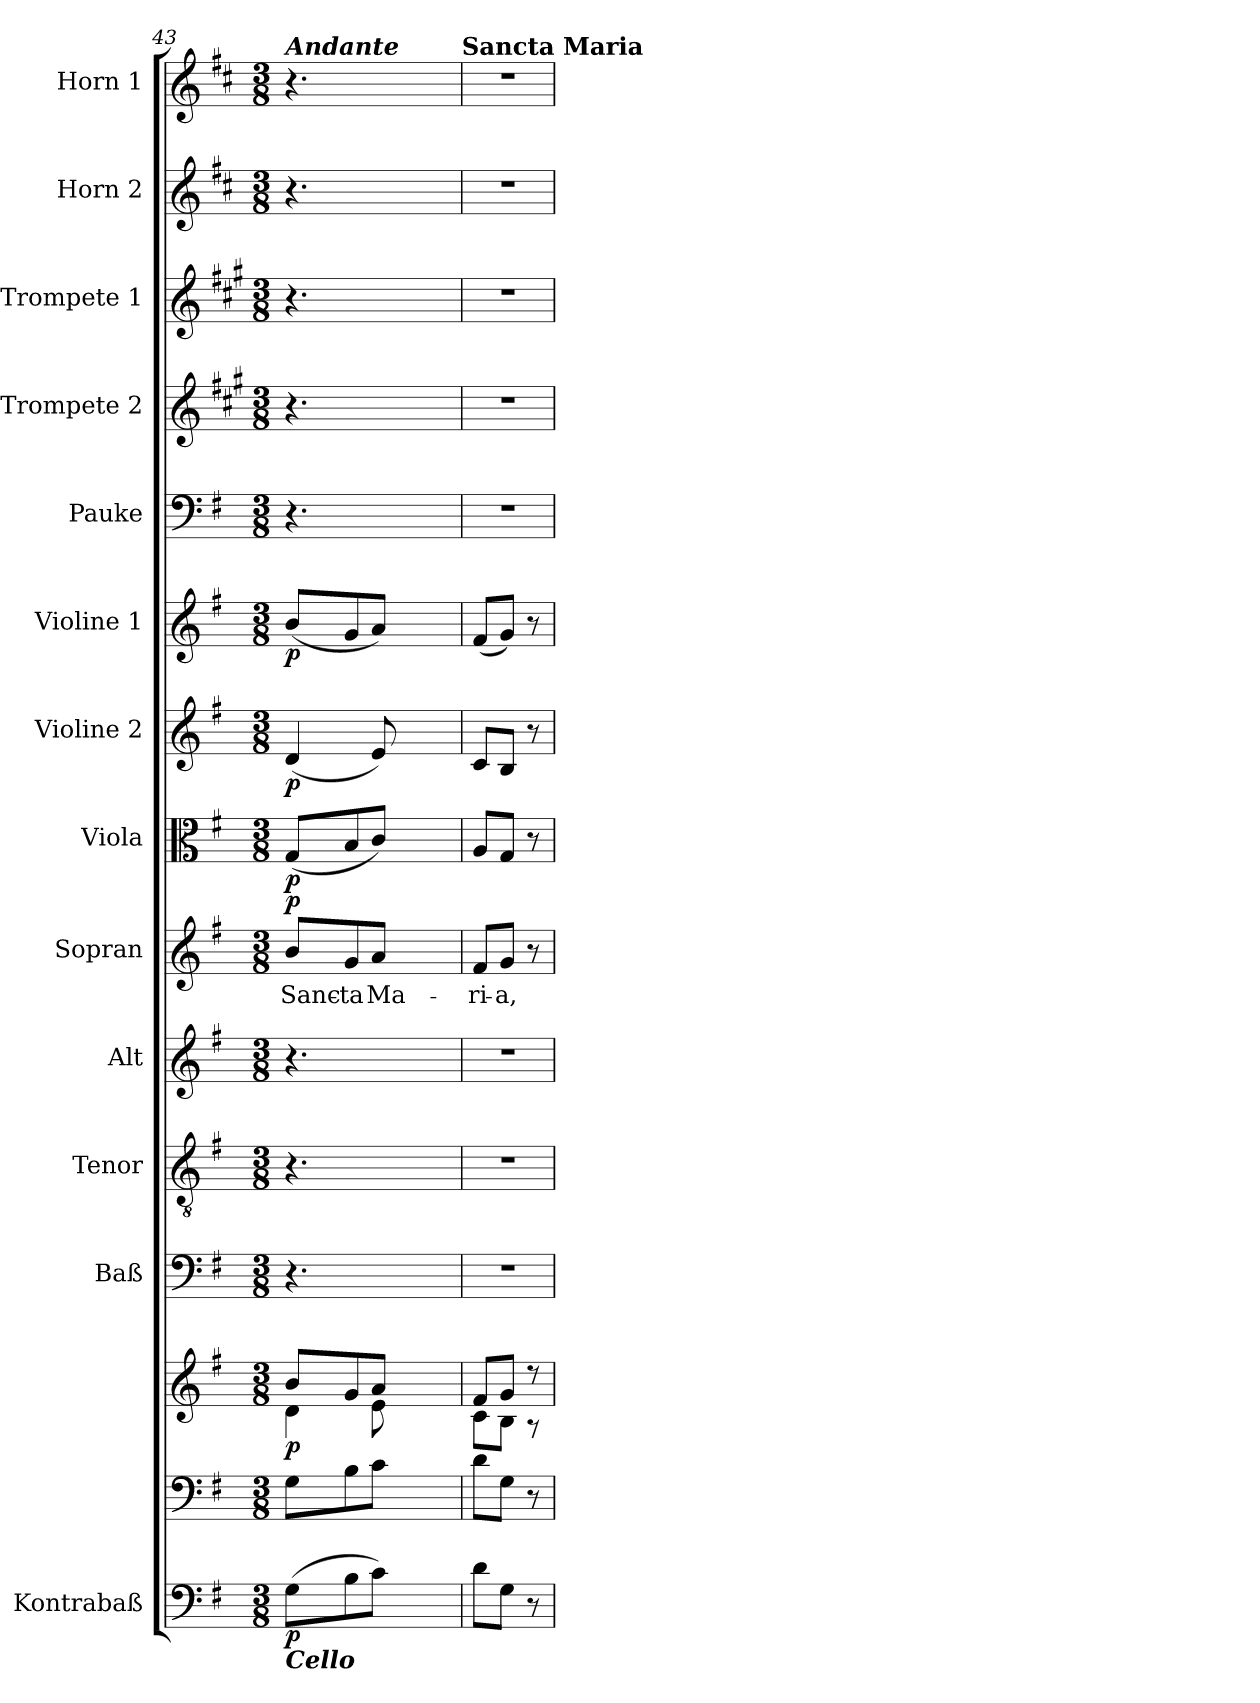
**kern	**dynam	**kern	**kern	**dynam	**kern	**kern	**kern	**kern	**text	**dynam	**kern	**dynam	**kern	**dynam	**kern	**dynam	**kern	**kern	**kern	**kern	**kern
*part14	*part14	*part13	*part13	*part13	*part12	*part11	*part10	*part9	*part9	*part9	*part8	*part8	*part7	*part7	*part6	*part6	*part5	*part4	*part3	*part2	*part1
*staff15	*staff15	*staff14	*staff13	*staff13/14	*staff12	*staff11	*staff10	*staff9	*staff9	*staff9	*staff8	*staff8	*staff7	*staff7	*staff6	*staff6	*staff5	*staff4	*staff3	*staff2	*staff1
*I"Kontrabaß	*	*	*	*	*I"Baß	*I"Tenor	*I"Alt	*I"Sopran	*	*	*I"Viola	*	*I"Violine 2	*	*I"Violine 1	*	*I"Pauke	*I"Trompete 2	*I"Trompete 1	*I"Horn 2	*I"Horn 1
*I'Kb.	*	*	*	*	*	*	*	*	*	*	*I'Vla.	*	*I'Vl. 2	*	*I'Vl. 1	*	*	*I'Tr. 2	*I'Tr. 1	*I'Hr. 2	*I'Hr. 1
!!LO:PB:g=z
*clefF4	*	*clefF4	*clefG2	*	*clefF4	*clefGv2	*clefG2	*clefG2	*	*	*clefC3	*	*clefG2	*	*clefG2	*	*clefF4	*clefG2	*clefG2	*clefG2	*clefG2
*ITrd7c12	*	*	*	*	*	*	*	*	*	*	*	*	*	*	*	*	*	*ITrd1c2	*ITrd1c2	*ITrd4c7	*ITrd4c7
*k[f#]	*	*k[f#]	*k[f#]	*	*k[f#]	*k[f#]	*k[f#]	*k[f#]	*	*	*k[f#]	*	*k[f#]	*	*k[f#]	*	*k[f#]	*k[f#]	*k[f#]	*k[f#]	*k[f#]
*G:	*	*G:	*G:	*	*G:	*G:	*G:	*G:	*	*	*G:	*	*G:	*	*G:	*	*G:	*G:	*G:	*G:	*G:
*M3/8	*	*M3/8	*M3/8	*	*M3/8	*M3/8	*M3/8	*M3/8	*	*	*M3/8	*	*M3/8	*	*M3/8	*	*M3/8	*M3/8	*M3/8	*M3/8	*M3/8
=43	=43	=43	=43	=43	=43	=43	=43	=43	=43	=43	=43	=43	=43	=43	=43	=43	=43	=43	=43	=43	=43
*	*	*	*^	*	*	*	*	*	*	*	*	*	*	*	*	*	*	*	*	*	*
!	!	!	!	!	!	!	!	!	!	!	!	!	!	!	!	!	!	!	!	!	!	!LO:TX:a:Bi:t=Andante
!LO:TX:b:Bi:t=Cello	!	!	!	!	!	!	!	!	!	!	!	!	!	!	!	!	!	!	!	!	!	!
!	!LO:DY:b	!	!	!	!LO:DY:b	!	!	!	!	!LO:LY:b	!LO:DY:a	!	!LO:DY:b	!	!LO:DY:b	!	!LO:DY:b	!	!	!	!	!
(>8GG\L	p	8G\L	8b/L	4d\	p	4.r	4.r	4.r	8b/L	Sanc-	p	(<8G/L	p	(<4d/	p	(<8b/L	p	4.r	4.r	4.r	4.r	4.r
!	!	!	!	!	!	!	!	!	!	!LO:LY:b	!	!	!	!	!	!	!	!	!	!	!	!
8BB\	.	8B\	8g/	.	.	.	.	.	8g/	-ta	.	8B/	.	.	.	8g/	.	.	.	.	.	.
!	!	!	!	!	!	!	!	!	!	!LO:LY:b	!	!	!	!	!	!	!	!	!	!	!	!
8C\J)	.	8c\J	8a/J	8e\	.	.	.	.	8a/J	Ma-	.	8c/J)	.	8e/)	.	8a/J)	.	.	.	.	.	.
2ryy	.	2ryy	2ryy	2ryy	.	2ryy	2ryy	2ryy	2ryy	.	.	2ryy	.	2ryy	.	2ryy	.	2ryy	2ryy	2ryy	2ryy	2ryy
!	!	!	!	!	!	!	!	!	!	!	!	!	!	!	!	!	!	!	!	!	!	!LO:TX:a:B:t=Sancta Maria
=44	=44	=44	=44	=44	=44	=44	=44	=44	=44	=44	=44	=44	=44	=44	=44	=44	=44	=44	=44	=44	=44	=44
!	!	!	!	!	!	!	!	!	!	!LO:LY:b	!	!	!	!	!	!	!	!	!	!	!	!
8D\L	.	8d\L	8f#/L	8c\L	.	4.r	4.r	4.r	8f#/L	-ri-	.	8A/L	.	8c/L	.	(<8f#/L	.	4.r	4.r	4.r	4.r	4.r
!	!	!	!	!	!	!	!	!	!	!LO:LY:b	!	!	!	!	!	!	!	!	!	!	!	!
8GG\J	.	8G\J	8g/J	8B\J	.	.	.	.	8g/J	-a,	.	8G/J	.	8B/J	.	8g/J)	.	.	.	.	.	.
8r	.	8r	8r	8r	.	.	.	.	8r	.	.	8r	.	8r	.	8r	.	.	.	.	.	.
*	*	*	*v	*v	*	*	*	*	*	*	*	*	*	*	*	*	*	*	*	*	*	*
=	=	=	=	=	=	=	=	=	=	=	=	=	=	=	=	=	=	=	=	=	=
*-	*-	*-	*-	*-	*-	*-	*-	*-	*-	*-	*-	*-	*-	*-	*-	*-	*-	*-	*-	*-	*-
